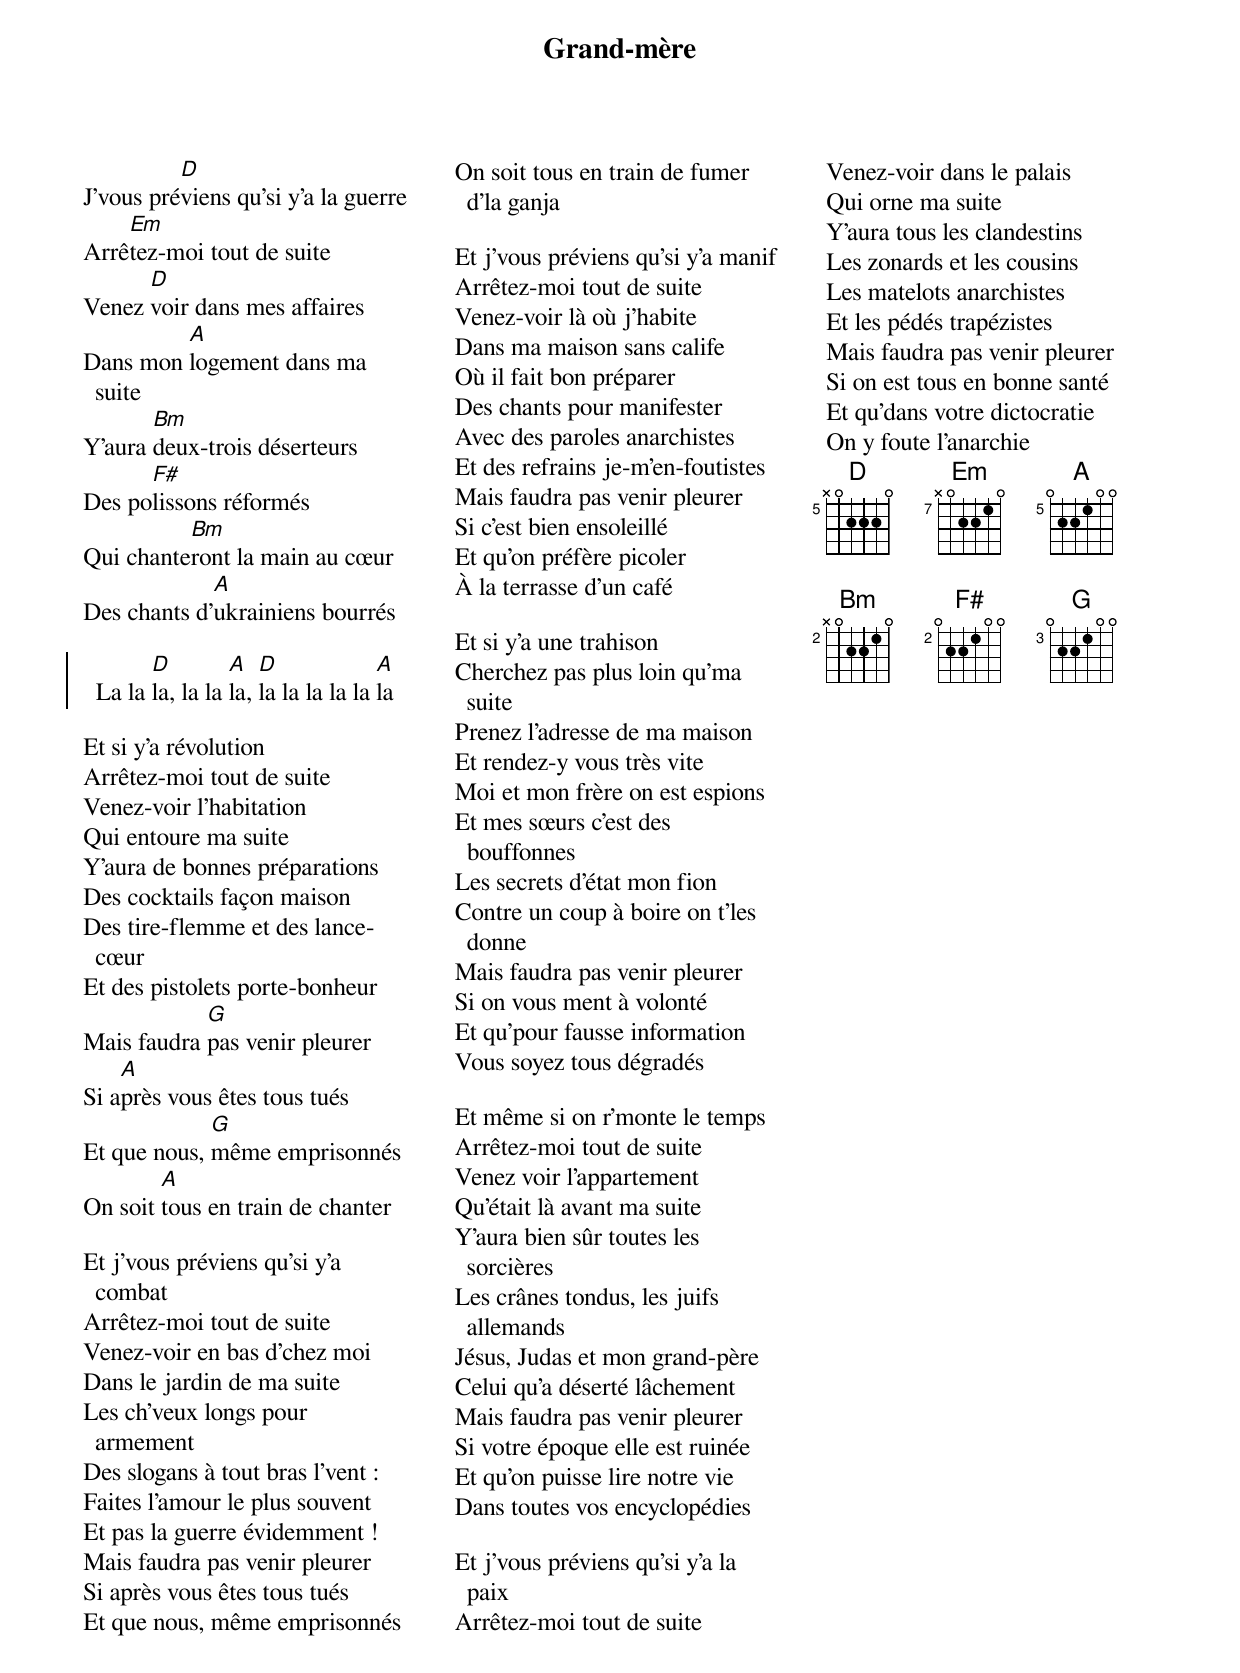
{title: Grand-mère}
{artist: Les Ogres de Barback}
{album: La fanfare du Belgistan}
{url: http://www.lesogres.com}
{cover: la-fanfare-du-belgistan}
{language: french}
{columns: 3}
{define: D base-fret 5 frets X 0 2 2 2 0}
{define: Em base-fret 7 frets X 0 2 2 1 0}
{define: A base-fret 5 frets 0 2 2 1 0 0}
{define: Bm base-fret 2 frets X 0 2 2 1 0}
{define: F# base-fret 2 frets 0 2 2 1 0 0}
{define: G base-fret 3 frets 0 2 2 1 0 0}

J'vous pré[D]viens qu'si y'a la guerre
Arrê[Em]tez-moi tout de suite
Venez [D]voir dans mes affaires
Dans mon [A]logement dans ma suite
Y'aura [Bm]deux-trois déserteurs
Des po[F#]lissons réformés
Qui chante[Bm]ront la main au cœur
Des chants d'[A]ukrainiens bourrés

{start_of_chorus}
  La la [D]la, la la [A]la, [D]la la la la la [A]la
{end_of_chorus}

Et si y'a révolution
Arrêtez-moi tout de suite
Venez-voir l'habitation
Qui entoure ma suite
Y'aura de bonnes préparations
Des cocktails façon maison
Des tire-flemme et des lance-cœur
Et des pistolets porte-bonheur
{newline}
Mais faudra [G]pas venir pleurer
Si a[A]près vous êtes tous tués
Et que nous, [G]même emprisonnés
On soit [A]tous en train de chanter

Et j'vous préviens qu'si y'a combat
Arrêtez-moi tout de suite
Venez-voir en bas d'chez moi
Dans le jardin de ma suite
Les ch'veux longs pour armement
Des slogans à tout bras l'vent :
Faites l'amour le plus souvent
Et pas la guerre évidemment !
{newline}
Mais faudra pas venir pleurer
Si après vous êtes tous tués
Et que nous, même emprisonnés
On soit tous en train de fumer d'la ganja

Et j'vous préviens qu'si y'a manif
Arrêtez-moi tout de suite
Venez-voir là où j'habite
Dans ma maison sans calife
Où il fait bon préparer
Des chants pour manifester
Avec des paroles anarchistes
Et des refrains je-m'en-foutistes
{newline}
Mais faudra pas venir pleurer
Si c'est bien ensoleillé
Et qu'on préfère picoler
À la terrasse d'un café

Et si y'a une trahison
Cherchez pas plus loin qu'ma suite
Prenez l'adresse de ma maison
Et rendez-y vous très vite
Moi et mon frère on est espions
Et mes sœurs c'est des bouffonnes
Les secrets d'état mon fion
Contre un coup à boire on t'les donne
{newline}
Mais faudra pas venir pleurer
Si on vous ment à volonté
Et qu'pour fausse information
Vous soyez tous dégradés

Et même si on r'monte le temps
Arrêtez-moi tout de suite
Venez voir l'appartement
Qu'était là avant ma suite
Y'aura bien sûr toutes les sorcières
Les crânes tondus, les juifs allemands
Jésus, Judas et mon grand-père
Celui qu'a déserté lâchement
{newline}
Mais faudra pas venir pleurer
Si votre époque elle est ruinée
Et qu'on puisse lire notre vie
Dans toutes vos encyclopédies

Et j'vous préviens qu'si y'a la paix
Arrêtez-moi tout de suite
Venez-voir dans le palais
Qui orne ma suite
Y'aura tous les clandestins
Les zonards et les cousins
Les matelots anarchistes
Et les pédés trapézistes
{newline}
Mais faudra pas venir pleurer
Si on est tous en bonne santé
Et qu'dans votre dictocratie
On y foute l'anarchie
